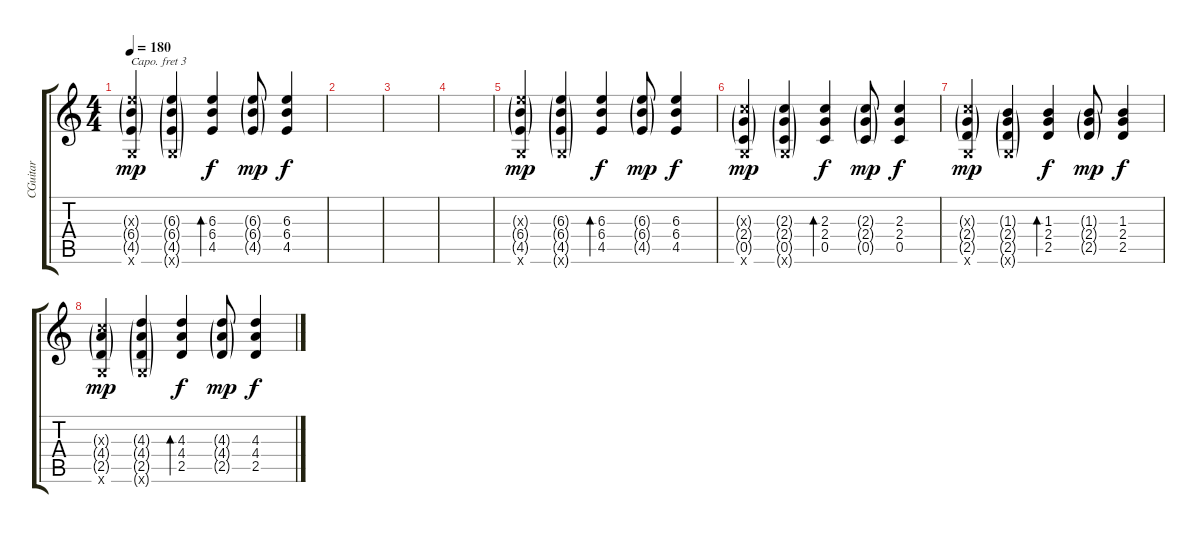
\track ("CGuitar" "CGuitar") {instrument acousticguitarsteel}
\staff {score tabs}
\capo 3
\tuning (E4 B3 G3 D3 A2 E2) {hide}
\ts (4 4)
\tempo 180
\clef g2
\ks c
(6.3{g x} 6.4{g} 4.5{g} 0.6{x}).4{dy mp} (6.3{g} 6.4{g} 4.5{g} 0.6{g x}).4 (6.3 6.4 4.5).4{bd 30 dy f} (6.3{g} 6.4{g} 4.5{g}).8{dy mp} (6.3 6.4 4.5).4{dy f} |
|
|
|
(6.3{g x} 6.4{g} 4.5{g} 0.6{x}).4{dy mp} (6.3{g} 6.4{g} 4.5{g} 0.6{g x}).4 (6.3 6.4 4.5).4{bd 30 dy f} (6.3{g} 6.4{g} 4.5{g}).8{dy mp} (6.3 6.4 4.5).4{dy f} |
(2.3{g x} 2.4{g} 0.5{g} 0.6{x}).4{dy mp} (2.3{g} 2.4{g} 0.5{g} 0.6{g x}).4 (2.3 2.4 0.5).4{bd 30 dy f} (2.3{g} 2.4{g} 0.5{g}).8{dy mp} (2.3 2.4 0.5).4{dy f} |
(2.3{g x} 2.4{g} 2.5{g} 0.6{x}).4{dy mp} (1.3{g} 2.4{g} 2.5{g} 0.6{g x}).4 (1.3 2.4 2.5).4{bd 30 dy f} (1.3{g} 2.4{g} 2.5{g}).8{dy mp} (1.3 2.4 2.5).4{dy f} |
(2.3{g x} 4.4{g} 2.5{g} 0.6{x}).4{dy mp} (4.3{g} 4.4{g} 2.5{g} 0.6{g x}).4 (4.3 4.4 2.5).4{bd 30 dy f} (4.3{g} 4.4{g} 2.5{g}).8{dy mp} (4.3 4.4 2.5).4{dy f}
